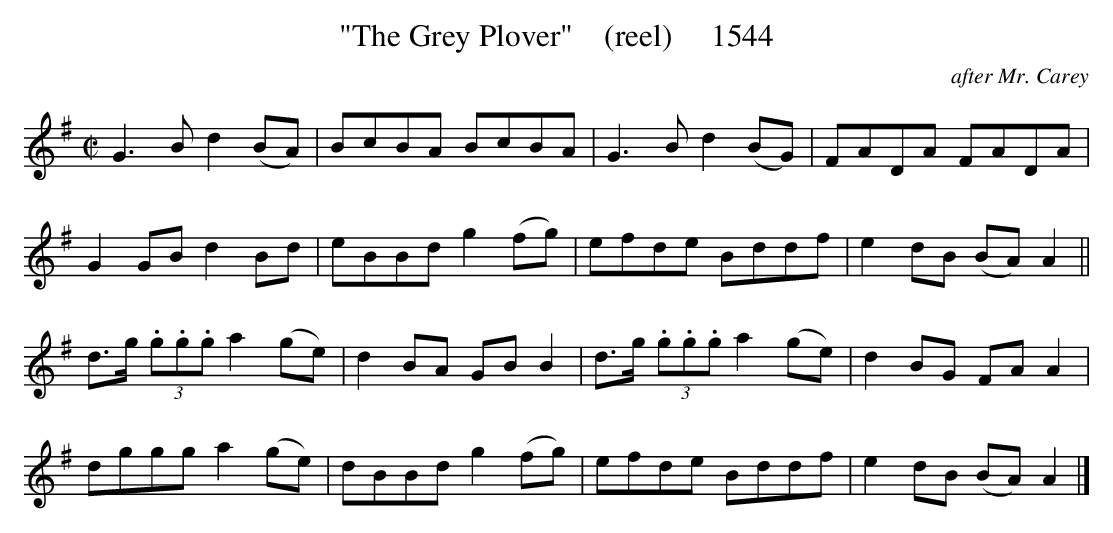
X:1
T:"The Grey Plover"    (reel)     1544
C:after Mr. Carey
BRENNAN July 2003 (HTTP://WWW.SOSYOURMOM.COM)f
M:C|
L:1/8
K:G
G3B d2(BA)|BcBA BcBA|G3B d2(BG)|FADA FADA|
G2GB d2Bd|eBBd g2(fg)|efde Bddf|e2dB (BA) A2||
d3/2g/2  (3.g.g.g a2(ge)|d2BA GB B2|d3/2g/2  (3.g.g.g a2(ge)|d2BG FA A2|
dggg a2(ge)|dBBd g2(fg)|efde Bddf|e2dB (BA) A2|]
